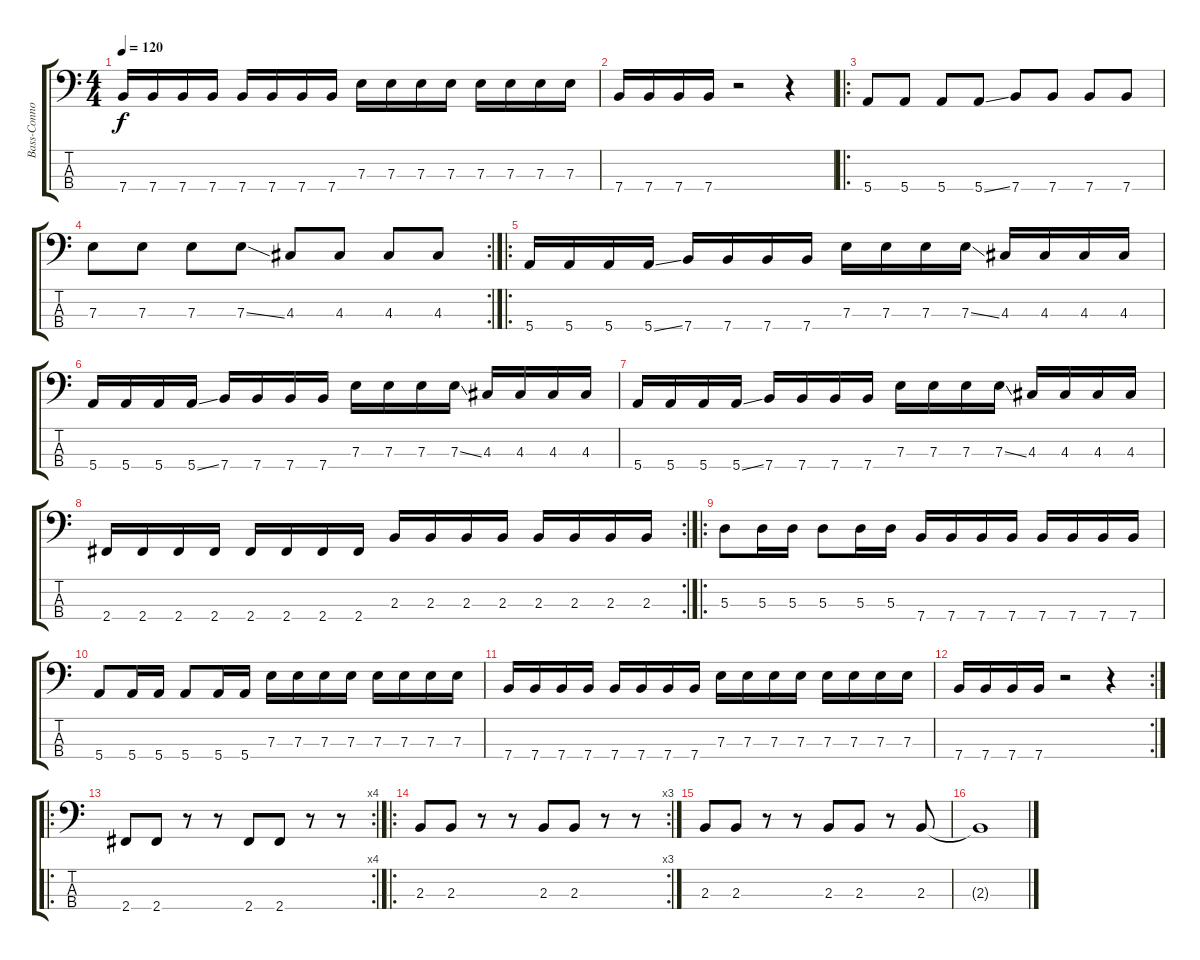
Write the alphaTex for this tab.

\track ("Bass-Connor" "Bass-Conno") {instrument electricbasspick}
\staff {score tabs}
\tuning (G2 D2 A1 E1) {hide}
\ts (4 4)
\tempo 120
\clef f4
\ks c
7.4.16{dy f} 7.4.16 7.4.16 7.4.16 7.4.16 7.4.16 7.4.16 7.4.16 7.3.16 7.3.16 7.3.16 7.3.16 7.3.16 7.3.16 7.3.16 7.3.16 |
7.4.16 7.4.16 7.4.16 7.4.16 r.2 r.4 |
\ro
5.4.8 5.4.8 5.4.8 5.4{ss}.8 7.4.8 7.4.8 7.4.8 7.4.8 |
\rc 2
7.3.8 7.3.8 7.3.8 7.3{ss}.8 4.3.8 4.3.8 4.3.8 4.3.8 |
\ro
5.4.16 5.4.16 5.4.16 5.4{ss}.16 7.4.16 7.4.16 7.4.16 7.4.16 7.3.16 7.3.16 7.3.16 7.3{ss}.16 4.3.16 4.3.16 4.3.16 4.3.16 |
5.4.16 5.4.16 5.4.16 5.4{ss}.16 7.4.16 7.4.16 7.4.16 7.4.16 7.3.16 7.3.16 7.3.16 7.3{ss}.16 4.3.16 4.3.16 4.3.16 4.3.16 |
5.4.16 5.4.16 5.4.16 5.4{ss}.16 7.4.16 7.4.16 7.4.16 7.4.16 7.3.16 7.3.16 7.3.16 7.3{ss}.16 4.3.16 4.3.16 4.3.16 4.3.16 |
\rc 2
2.4.16 2.4.16 2.4.16 2.4.16 2.4.16 2.4.16 2.4.16 2.4.16 2.3.16 2.3.16 2.3.16 2.3.16 2.3.16 2.3.16 2.3.16 2.3.16 |
\ro
5.3.8 5.3.16 5.3.16 5.3.8 5.3.16 5.3.16 7.4.16 7.4.16 7.4.16 7.4.16 7.4.16 7.4.16 7.4.16 7.4.16 |
5.4.8 5.4.16 5.4.16 5.4.8 5.4.16 5.4.16 7.3.16 7.3.16 7.3.16 7.3.16 7.3.16 7.3.16 7.3.16 7.3.16 |
7.4.16 7.4.16 7.4.16 7.4.16 7.4.16 7.4.16 7.4.16 7.4.16 7.3.16 7.3.16 7.3.16 7.3.16 7.3.16 7.3.16 7.3.16 7.3.16 |
\rc 2
7.4.16 7.4.16 7.4.16 7.4.16 r.2 r.4 |
\ro
\rc 4
2.4.8 2.4.8 r.8 r.8 2.4.8 2.4.8 r.8 r.8 |
\ro
\rc 3
2.3.8 2.3.8 r.8 r.8 2.3.8 2.3.8 r.8 r.8 |
2.3.8 2.3.8 r.8 r.8 2.3.8 2.3.8 r.8 2.3.8 |
2.3{t}.1
